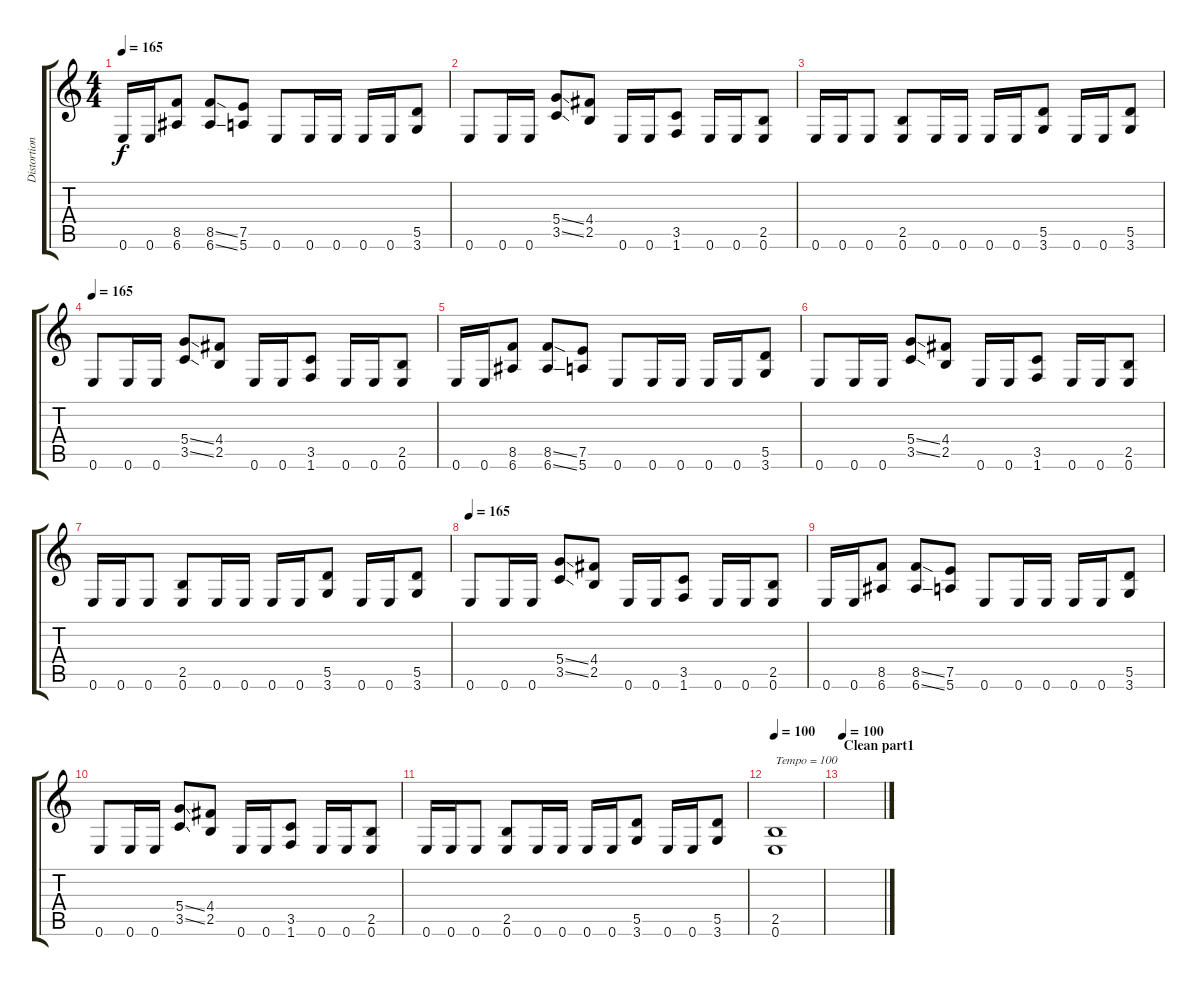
\track ("Distortion Guitar" "Distortion") {instrument distortionguitar}
\staff {score tabs}
\tuning (E4 B3 G3 D3 A2 E2) {hide}
\ts (4 4)
\tempo 165
\clef g2
\ks c
0.6.16{dy f} 0.6.16 (8.5 6.6).8 (8.5{ss} 6.6{ss}).8 (7.5 5.6).8 0.6.8 0.6.16 0.6.16 0.6.16 0.6.16 (5.5 3.6).8 |
0.6.8 0.6.16 0.6.16 (5.4{ss} 3.5{ss}).8 (4.4 2.5).8 0.6.16 0.6.16 (3.5 1.6).8 0.6.16 0.6.16 (2.5 0.6).8 |
0.6.16 0.6.16 0.6.8 (2.5 0.6).8 0.6.16 0.6.16 0.6.16 0.6.16 (5.5 3.6).8 0.6.16 0.6.16 (5.5 3.6).8 |
\tempo 165
0.6.8{instrument distortionguitar} 0.6.16 0.6.16 (5.4{ss} 3.5{ss}).8 (4.4 2.5).8 0.6.16 0.6.16 (3.5 1.6).8 0.6.16 0.6.16 (2.5 0.6).8 |
0.6.16 0.6.16 (8.5 6.6).8 (8.5{ss} 6.6{ss}).8 (7.5 5.6).8 0.6.8 0.6.16 0.6.16 0.6.16 0.6.16 (5.5 3.6).8 |
0.6.8 0.6.16 0.6.16 (5.4{ss} 3.5{ss}).8 (4.4 2.5).8 0.6.16 0.6.16 (3.5 1.6).8 0.6.16 0.6.16 (2.5 0.6).8 |
0.6.16 0.6.16 0.6.8 (2.5 0.6).8 0.6.16 0.6.16 0.6.16 0.6.16 (5.5 3.6).8 0.6.16 0.6.16 (5.5 3.6).8 |
\tempo 165
0.6.8{instrument distortionguitar} 0.6.16 0.6.16 (5.4{ss} 3.5{ss}).8 (4.4 2.5).8 0.6.16 0.6.16 (3.5 1.6).8 0.6.16 0.6.16 (2.5 0.6).8 |
0.6.16 0.6.16 (8.5 6.6).8 (8.5{ss} 6.6{ss}).8 (7.5 5.6).8 0.6.8 0.6.16 0.6.16 0.6.16 0.6.16 (5.5 3.6).8 |
0.6.8 0.6.16 0.6.16 (5.4{ss} 3.5{ss}).8 (4.4 2.5).8 0.6.16 0.6.16 (3.5 1.6).8 0.6.16 0.6.16 (2.5 0.6).8 |
0.6.16 0.6.16 0.6.8 (2.5 0.6).8 0.6.16 0.6.16 0.6.16 0.6.16 (5.5 3.6).8 0.6.16 0.6.16 (5.5 3.6).8 |
\tempo 100
(2.5 0.6).1{txt "Tempo = 100"} |
\section ("" "Clean part1")
\tempo 100
